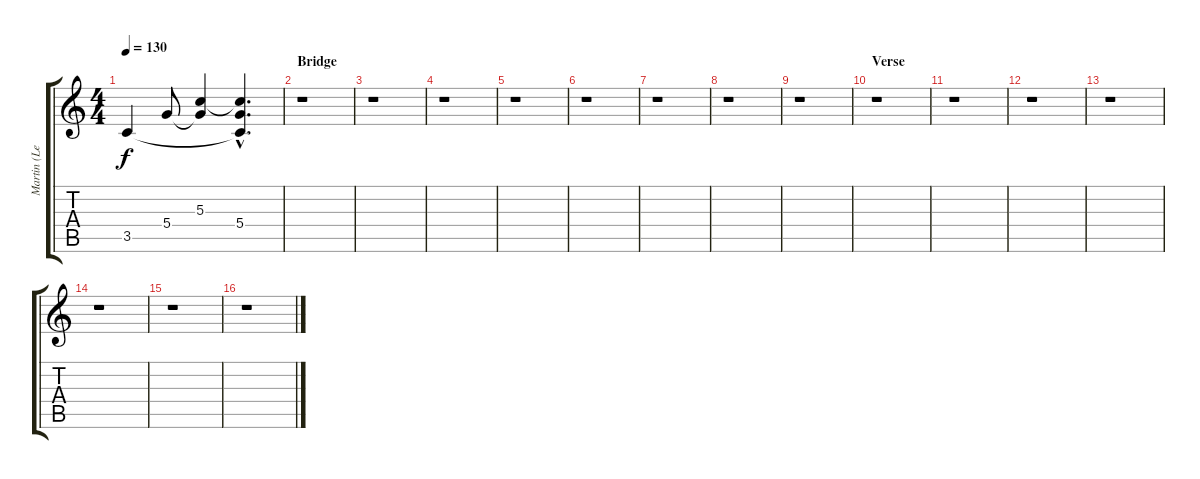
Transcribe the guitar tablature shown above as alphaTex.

\track ("Martin (Lead Guitar)" "Martin (Le") {instrument overdrivenguitar}
\staff {score tabs}
\tuning (E4 B3 G3 D3 A2 E2) {hide}
\ts (4 4)
\tempo 130
\clef g2
\ks c
3.5.4{dy f} 5.4.8 (5.3 5.4{t}).4 (5.3{hac t} 5.4{hac} 3.5{hac t}).4{d} |
\section ("" "Bridge")
r.1 |
r.1 |
r.1 |
r.1 |
r.1 |
r.1 |
r.1 |
r.1 |
\section ("" "Verse")
r.1 |
r.1 |
r.1 |
r.1 |
r.1 |
r.1 |
r.1
